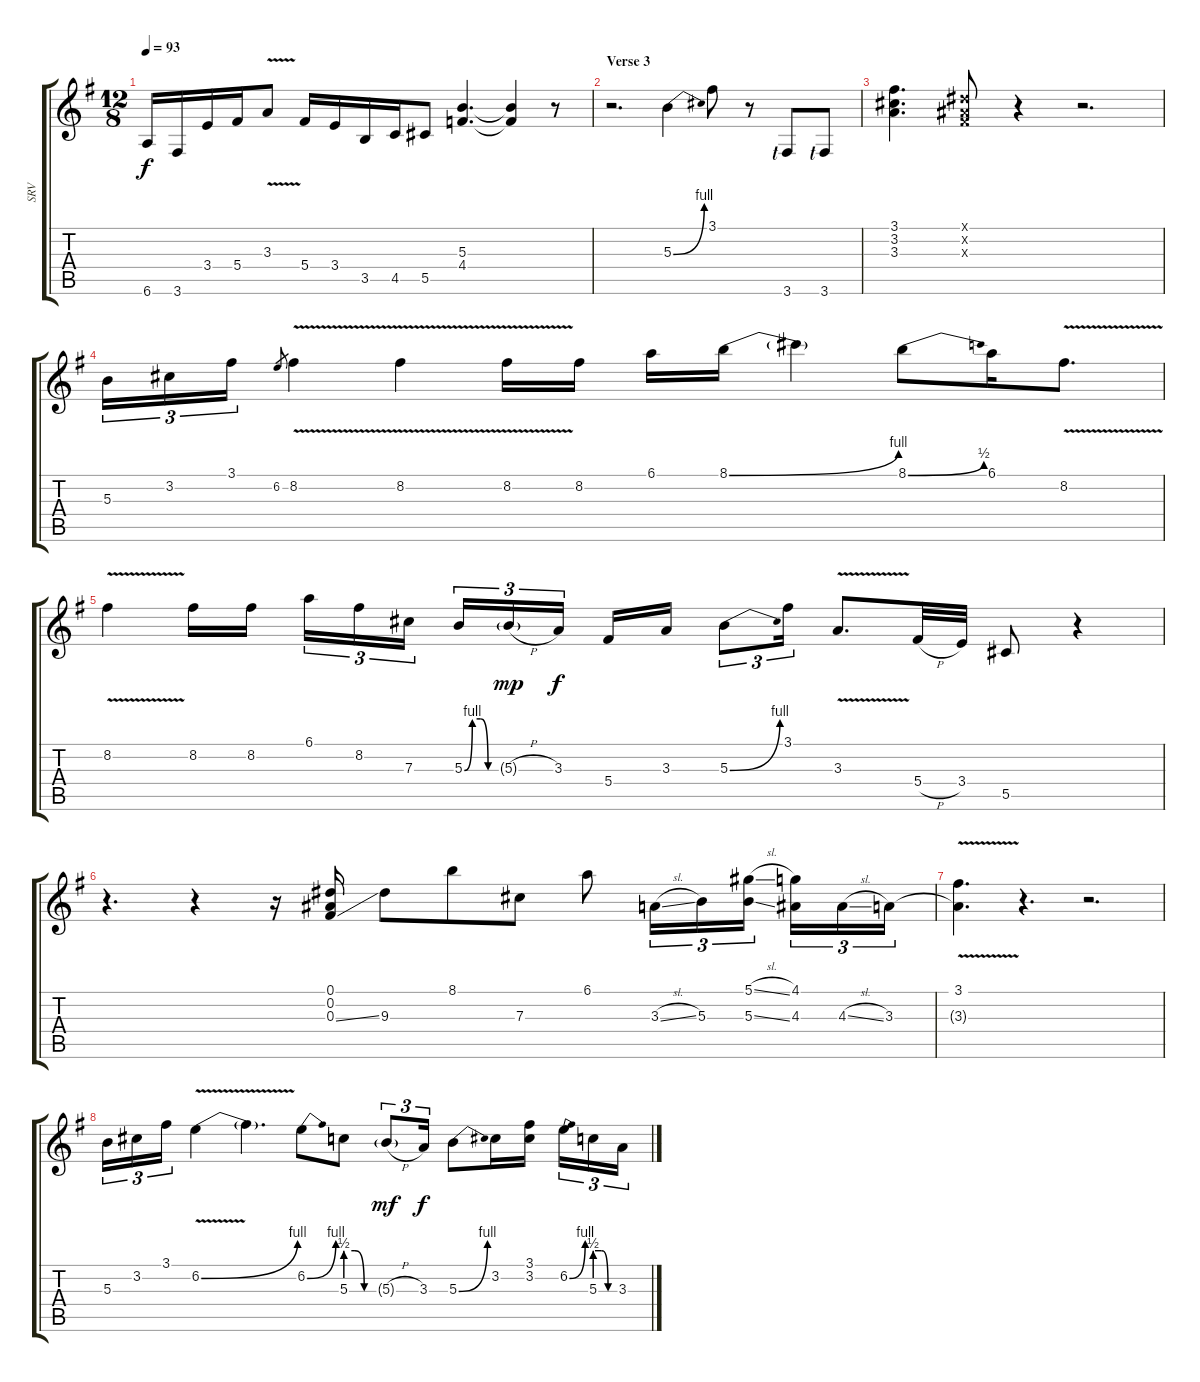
\track ("SRV" "SRV") {instrument distortionguitar}
\staff {score tabs}
\tuning (Eb4 Bb3 Gb3 Db3 Ab2 Eb2) {hide}
\ts (12 8)
\tempo 93
\clef g2
\ks g
6.6.16{dy f} 3.6.16 3.4.16 5.4.16 3.3{v}.8 5.4.16 3.4.16 3.5.16 4.5.16 5.5.8 (5.3 4.4).4{d} (5.3{t} 4.4{t}).4 r.8 |
\section ("" "Verse 3")
r.2{d} 5.3{be (bend 0 0 60 4)}.4 3.1.8 r.8 3.6{lf 1}.8 3.6{lf 1}.8 |
(3.1 3.2 3.3).4{d} (0.1{x} 0.2{x} 0.3{x}).8 r.4 r.2{d} |
5.3.16{tu (3 2)} 3.2.16{tu (3 2)} 3.1.16{tu (3 2)} 6.2.8{gr} 8.2{v}.4 8.2{v}.4 8.2{v}.16 8.2.16 6.1.16 8.1{be (bend 0 0 60 4)}.16 8.1{t}.4 8.1{be (bend 0 0 60 2)}.8 6.1.16 8.2{v}.8{d} |
8.2{v}.4 8.2.16 8.2.16 6.1.16{tu (3 2)} 8.2.16{tu (3 2)} 7.3.16{tu (3 2)} 5.3{be (custom 0 0 15 4 30 4 45 0 60 0)}.16{tu (3 2)} 5.3{h g}.16{tu (3 2) dy mp} 3.3.16{tu (3 2) dy f} 5.4.16 3.3.16 5.3{be (bend 0 0 60 4)}.8{tu (3 2)} 3.1.16{tu (3 2)} 3.3{v}.8{d} 5.4{h}.32 3.4.32 5.5.8 r.4 |
r.4{d} r.4 r.16 (0.1 0.2 0.3{ss}).16 9.3.8 8.1.8 7.3.8 6.1.8 3.3{sl}.16{tu (3 2)} 5.3.16{tu (3 2)} (5.1{sl} 5.3{ss}).16{tu (3 2)} (4.1 4.3).16{tu (3 2)} 4.3{sl}.16{tu (3 2)} 3.3.16{tu (3 2)} |
(3.1{v} 3.3{t}).4{d} r.4{d} r.2{d} |
5.3.16{tu (3 2)} 3.2.16{tu (3 2)} 3.1.16{tu (3 2)} 6.2{be (bend 0 0 60 4) v}.4 6.2{t}.4{d} 6.2{be (bend 0 0 60 4)}.8 5.3{be (custom 0 2 20 2 40 0 60 0)}.8 5.3{h g}.8{tu (3 2) dy mf} 3.3.16{tu (3 2) dy f} 5.3{be (bend 0 0 60 4)}.8 3.2.16 (3.1 3.2).16 6.2{be (bend 0 0 60 4)}.16{tu (3 2)} 5.3{be (custom 0 2 20 2 40 0 60 0)}.16{tu (3 2)} 3.3.16{tu (3 2)}
